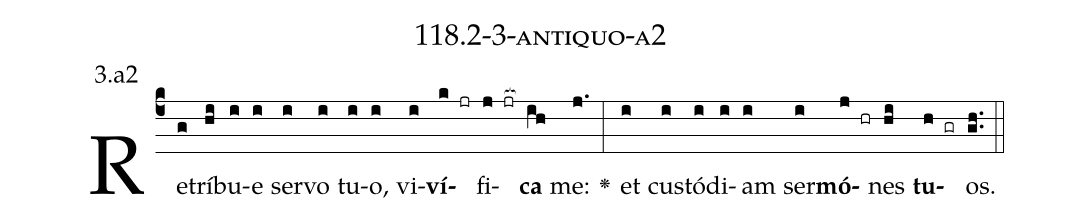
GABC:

name: 118.2-3-antiquo-a2;
annotation: 3.a2;
%%
(c4)Re(g)trí(hi)bu(i)e(i) ser(i)vo(i) tu(i)o,(i) vi(i)<b>ví</b>(k jr)fi(j jr[ocb:1{])<b>ca</b>(ih[ocb:0}]) me:(j.) <v>\greheightstar</v>(:) et(i) cus(i)tó(i)di(i)am(i) ser(i)<b>mó</b>(j hr)nes(hi) <b>tu</b>(h gr)os.(gh..) (::)


%E(i) u(i) o(j) u(hi) a(h) e.(gh..) (::)
